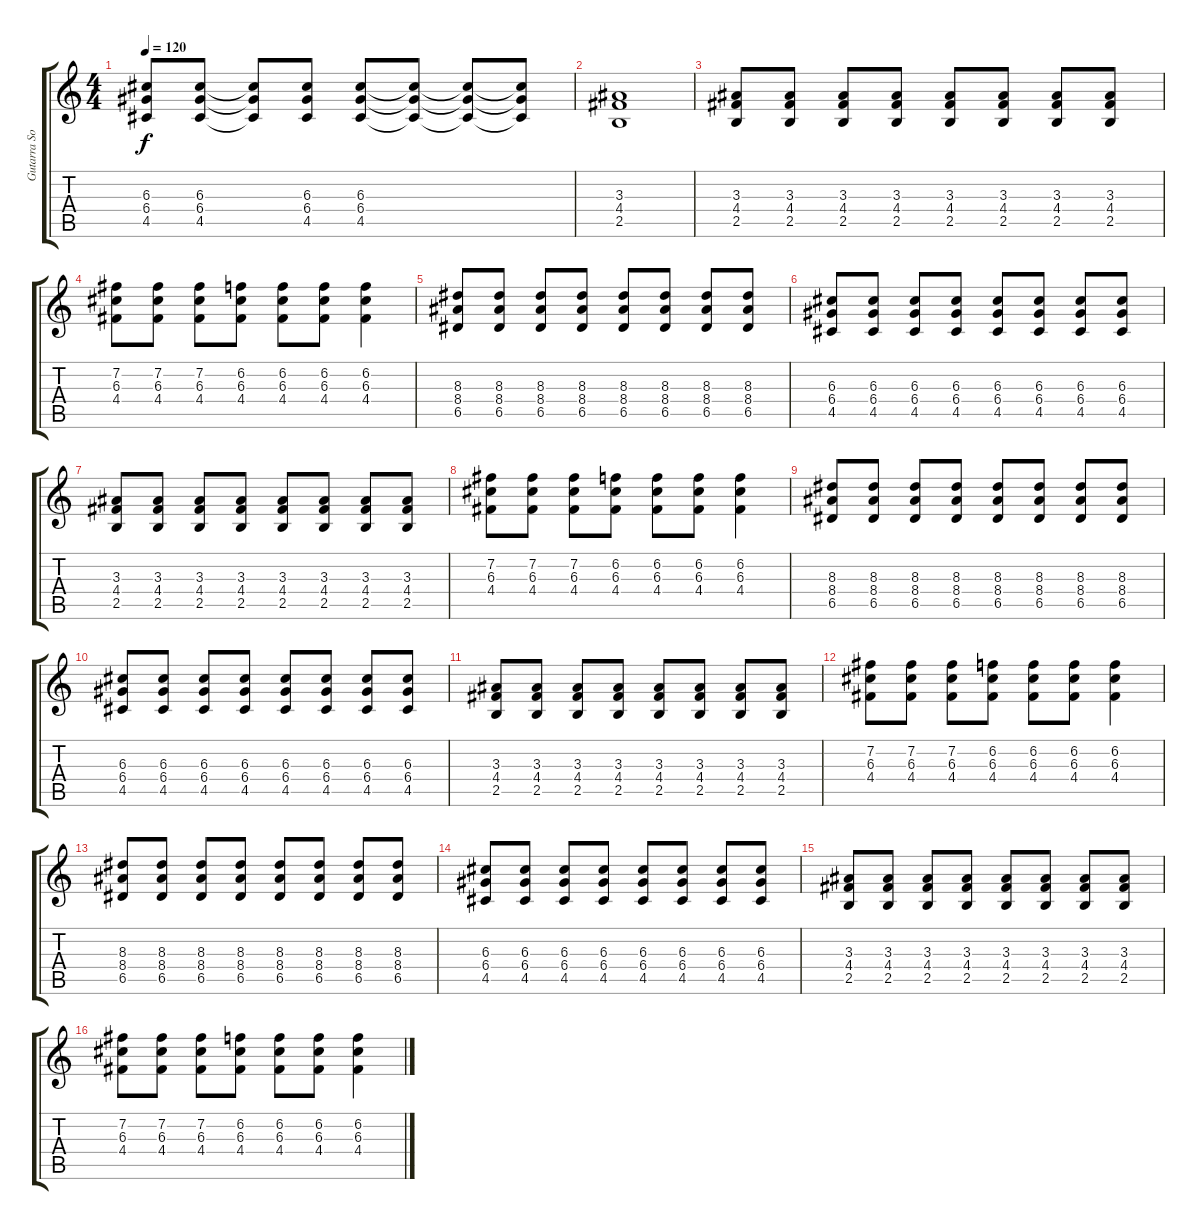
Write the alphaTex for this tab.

\track ("Gutarra Solo" "Gutarra So") {instrument distortionguitar}
\staff {score tabs}
\tuning (E4 B3 G3 D3 A2 E2) {hide}
\ts (4 4)
\tempo 120
\clef g2
\ks c
(6.3 6.4 4.5).8{dy f instrument electricguitarjazz} (6.3 6.4 4.5).8 (6.3{t} 6.4{t} 4.5{t}).8 (6.3 6.4 4.5).8 (6.3 6.4 4.5).8 (6.3{t} 6.4{t} 4.5{t}).8 (6.3{t} 6.4{t} 4.5{t}).8 (6.3{t} 6.4{t} 4.5{t}).8 |
(3.3 4.4 2.5).1 |
(3.3 4.4 2.5).8{instrument distortionguitar} (3.3 4.4 2.5).8 (3.3 4.4 2.5).8 (3.3 4.4 2.5).8 (3.3 4.4 2.5).8 (3.3 4.4 2.5).8 (3.3 4.4 2.5).8 (3.3 4.4 2.5).8 |
(7.2 6.3 4.4).8 (7.2 6.3 4.4).8 (7.2 6.3 4.4).8 (6.2 6.3 4.4).8 (6.2 6.3 4.4).8 (6.2 6.3 4.4).8 (6.2 6.3 4.4).4 |
(8.3 8.4 6.5).8{instrument distortionguitar} (8.3 8.4 6.5).8 (8.3 8.4 6.5).8 (8.3 8.4 6.5).8 (8.3 8.4 6.5).8 (8.3 8.4 6.5).8 (8.3 8.4 6.5).8 (8.3 8.4 6.5).8 |
(6.3 6.4 4.5).8 (6.3 6.4 4.5).8 (6.3 6.4 4.5).8 (6.3 6.4 4.5).8 (6.3 6.4 4.5).8 (6.3 6.4 4.5).8 (6.3 6.4 4.5).8 (6.3 6.4 4.5).8 |
(3.3 4.4 2.5).8{instrument distortionguitar} (3.3 4.4 2.5).8 (3.3 4.4 2.5).8 (3.3 4.4 2.5).8 (3.3 4.4 2.5).8 (3.3 4.4 2.5).8 (3.3 4.4 2.5).8 (3.3 4.4 2.5).8 |
(7.2 6.3 4.4).8 (7.2 6.3 4.4).8 (7.2 6.3 4.4).8 (6.2 6.3 4.4).8 (6.2 6.3 4.4).8 (6.2 6.3 4.4).8 (6.2 6.3 4.4).4 |
(8.3 8.4 6.5).8{instrument distortionguitar} (8.3 8.4 6.5).8 (8.3 8.4 6.5).8 (8.3 8.4 6.5).8 (8.3 8.4 6.5).8 (8.3 8.4 6.5).8 (8.3 8.4 6.5).8 (8.3 8.4 6.5).8 |
(6.3 6.4 4.5).8 (6.3 6.4 4.5).8 (6.3 6.4 4.5).8 (6.3 6.4 4.5).8 (6.3 6.4 4.5).8 (6.3 6.4 4.5).8 (6.3 6.4 4.5).8 (6.3 6.4 4.5).8 |
(3.3 4.4 2.5).8{instrument distortionguitar} (3.3 4.4 2.5).8 (3.3 4.4 2.5).8 (3.3 4.4 2.5).8 (3.3 4.4 2.5).8 (3.3 4.4 2.5).8 (3.3 4.4 2.5).8 (3.3 4.4 2.5).8 |
(7.2 6.3 4.4).8 (7.2 6.3 4.4).8 (7.2 6.3 4.4).8 (6.2 6.3 4.4).8 (6.2 6.3 4.4).8 (6.2 6.3 4.4).8 (6.2 6.3 4.4).4 |
(8.3 8.4 6.5).8{instrument distortionguitar} (8.3 8.4 6.5).8 (8.3 8.4 6.5).8 (8.3 8.4 6.5).8 (8.3 8.4 6.5).8 (8.3 8.4 6.5).8 (8.3 8.4 6.5).8 (8.3 8.4 6.5).8 |
(6.3 6.4 4.5).8 (6.3 6.4 4.5).8 (6.3 6.4 4.5).8 (6.3 6.4 4.5).8 (6.3 6.4 4.5).8 (6.3 6.4 4.5).8 (6.3 6.4 4.5).8 (6.3 6.4 4.5).8 |
(3.3 4.4 2.5).8{instrument distortionguitar} (3.3 4.4 2.5).8 (3.3 4.4 2.5).8 (3.3 4.4 2.5).8 (3.3 4.4 2.5).8 (3.3 4.4 2.5).8 (3.3 4.4 2.5).8 (3.3 4.4 2.5).8 |
(7.2 6.3 4.4).8 (7.2 6.3 4.4).8 (7.2 6.3 4.4).8 (6.2 6.3 4.4).8 (6.2 6.3 4.4).8 (6.2 6.3 4.4).8 (6.2 6.3 4.4).4
